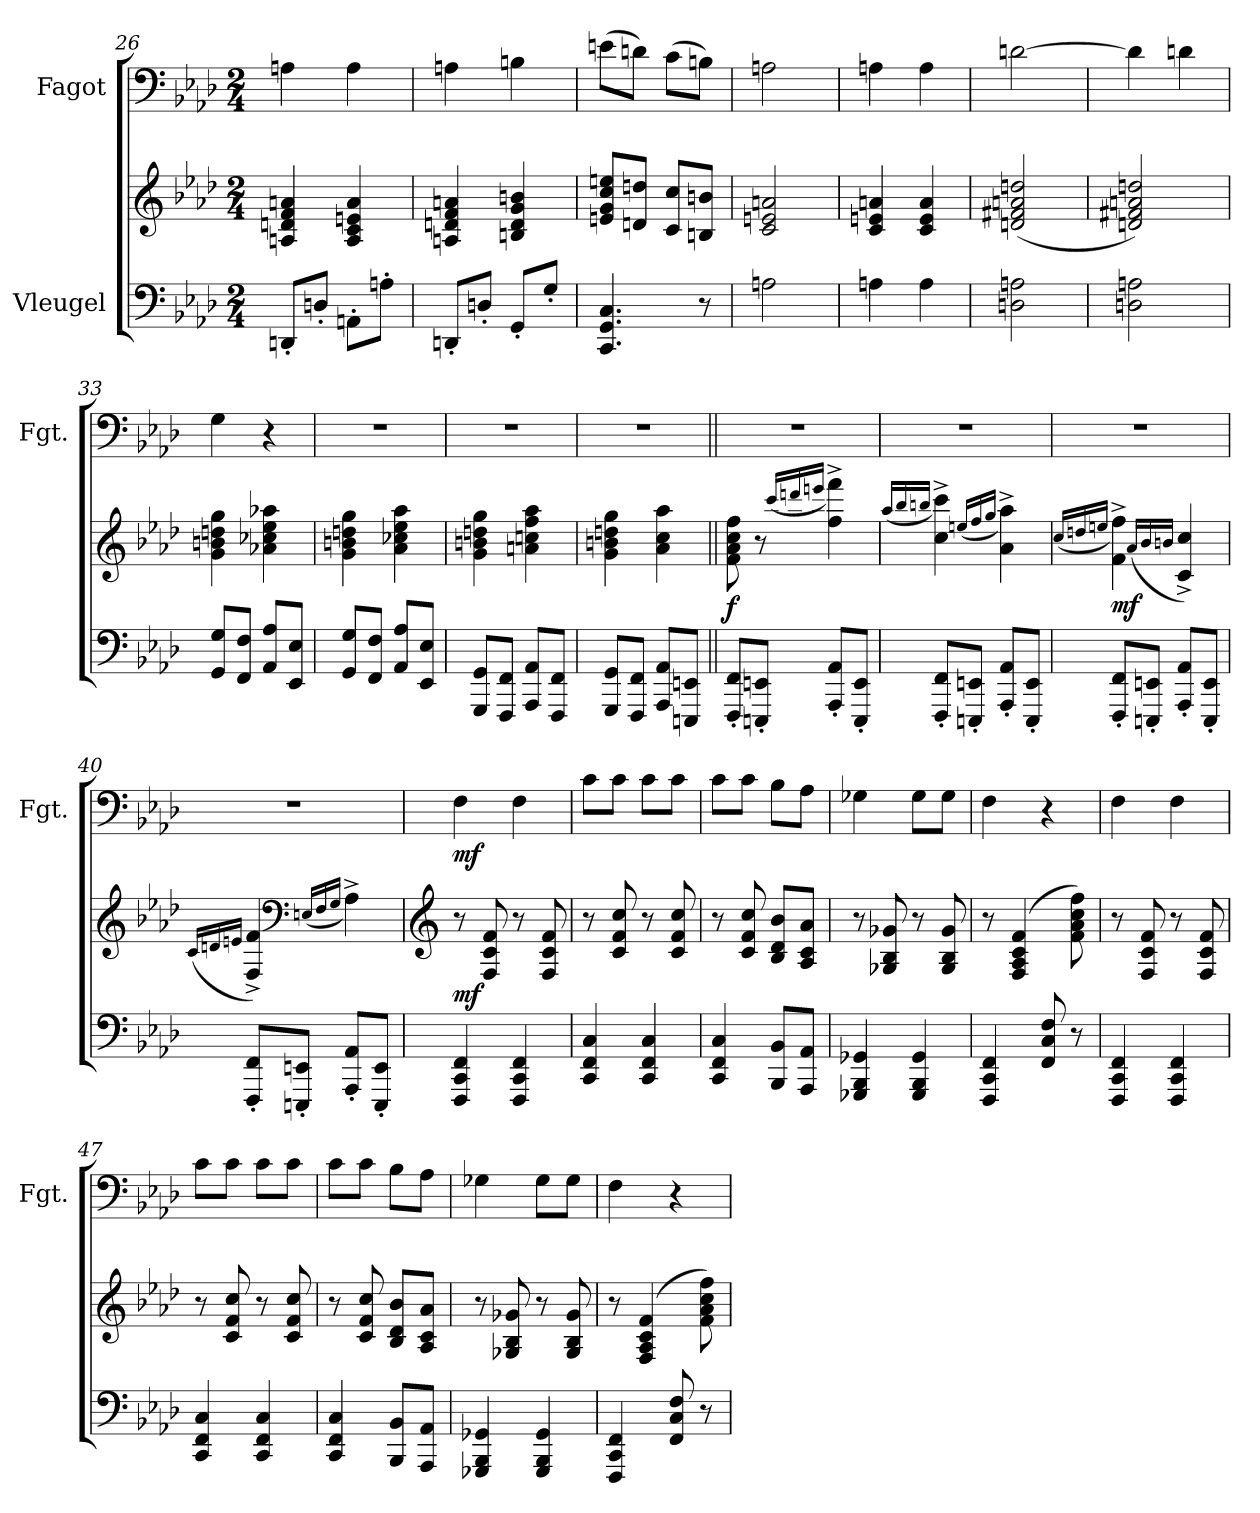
**kern	**kern	**dynam	**kern	**dynam
*part2	*part2	*part2	*part1	*part1
*staff3	*staff2	*staff2/3	*staff1	*staff1
*I"Vleugel	*	*	*I"Fagot	*
*	*	*	*I'Fgt.	*
*clefF4	*clefG2	*	*clefF4	*
*k[b-e-a-d-]	*k[b-e-a-d-]	*	*k[b-e-a-d-]	*
*M2/4	*M2/4	*	*M2/4	*
=26	=26	=26	=26	=26
8DDn'/L	4An/ 4dn/ 4f/ 4an/	.	4An\	.
8Dn'/J	.	.	.	.
8AAn'\L	4A/ 4c/ 4en/ 4a/	.	4A\	.
8An'\J	.	.	.	.
=27	=27	=27	=27	=27
8DDn'/L	4An/ 4dn/ 4f/ 4an/	.	4An\	.
8Dn'/J	.	.	.	.
8GG'/L	4Bn/ 4d/ 4g/ 4bn/	.	4Bn\	.
8G'/J	.	.	.	.
!!LO:LB:g=z
=28	=28	=28	=28	=28
4.CC/ 4.GG/ 4.C/	8en/ 8g/ 8cc/ 8een/L	.	(8en\L	.
.	8dn/ 8ddn/J	.	8dn\J)	.
.	8c/ 8cc/L	.	(8c\L	.
8r	8Bn/ 8bn/J	.	8Bn\J)	.
=29	=29	=29	=29	=29
2An\	2c/ 2en/ 2an/	.	2An\	.
=30	=30	=30	=30	=30
4An\	4c/ 4en/ 4an/	.	4An\	.
4A\	4c/ 4e/ 4a/	.	4A\	.
=31	=31	=31	=31	=31
2Dn\ 2An\	(2dn/ 2f#X/ 2an/ 2ddn/	.	[2dn\	.
=32	=32	=32	=32	=32
2Dn\ 2An\	2dn/ 2f#X/ 2an/ 2ddn/)	.	4d\]	.
.	.	.	4dn\	.
=33	=33	=33	=33	=33
8GG/ 8G/L	4g\ 4bn\ 4ddn\ 4gg\	.	4G\	.
8FF/ 8F/J	.	.	.	.
8AA-/ 8A-/L	4a-X\ 4cc-X\ 4ee-\ 4aa-X\	.	4r	.
8EE-/ 8E-/J	.	.	.	.
=34	=34	=34	=34	=34
8GG/ 8G/L	4g\ 4bn\ 4ddn\ 4gg\	.	2r	.
8FF/ 8F/J	.	.	.	.
8AA-/ 8A-/L	4a-\ 4cc-X\ 4ee-\ 4aa-\	.	.	.
8EE-/ 8E-/J	.	.	.	.
=35	=35	=35	=35	=35
8GGG/ 8GG/L	4g\ 4bn\ 4ddn\ 4gg\	.	2r	.
8FFF/ 8FF/J	.	.	.	.
8AAA-/ 8AA-/L	4an\ 4ccn\ 4ff\ 4aa-\	.	.	.
8FFF/ 8FF/J	.	.	.	.
!!LO:PB:g=z
=36	=36	=36	=36	=36
8GGG/ 8GG/L	4g\ 4bn\ 4ddn\ 4gg\	.	2r	.
8FFF/ 8FF/J	.	.	.	.
8AAA-/ 8AA-/L	4a-\ 4cc\ 4aa-\	.	.	.
8EEEn/ 8EEn/J	.	.	.	.
=37||	=37||	=37||	=37||	=37||
!	!	!LO:DY:b	!	!
8FFF/' 8FF/'L	8f\ 8a-\ 8cc\ 8ff\	f	2r	.
8EEEn/' 8EEn/'J	8r	.	.	.
.	(16qccc/LL	.	.	.
.	16qdddn/	.	.	.
.	16qeeen/JJ	.	.	.
8AAA-/' 8AA-/'L	4ff\^ 4fff\^)	.	.	.
8EEE/' 8EE/'J	.	.	.	.
=38	=38	=38	=38	=38
.	(16qaa-/LL	.	.	.
.	16qbb-/	.	.	.
.	16qbbn/JJ	.	.	.
8FFF/' 8FF/'L	4cc\^ 4ccc\^)	.	2r	.
8EEEn/' 8EEn/'J	.	.	.	.
.	(16qeen/LL	.	.	.
.	16qff/	.	.	.
.	16qgg/JJ	.	.	.
8AAA-/' 8AA-/'L	4a-\^ 4aa-\^)	.	.	.
8EEE/' 8EE/'J	.	.	.	.
=39	=39	=39	=39	=39
.	(16qcc/LL	.	.	.
.	16qddn/	.	.	.
.	16qeen/JJ	.	.	.
!	!	!LO:DY:b	!	!
8FFF/' 8FF/'L	4f\^ 4ff\^)	mf	2r	.
8EEEn/' 8EEn/'J	.	.	.	.
.	(16qa-/LL	.	.	.
.	16qb-/	.	.	.
.	16qbn/JJ	.	.	.
8AAA-/' 8AA-/'L	4c/^ 4cc/^)	.	.	.
8EEE/' 8EE/'J	.	.	.	.
!!LO:LB:g=z
=40	=40	=40	=40	=40
.	(16qc/LL	.	.	.
.	16qdn/	.	.	.
.	16qen/JJ	.	.	.
8FFF/' 8FF/'L	4F/^ 4f/^)	.	2r	.
8EEEn/' 8EEn/'J	.	.	.	.
*	*clefF4	*	*	*
.	(16qEn/LL	.	.	.
.	16qF/	.	.	.
.	16qG/JJ	.	.	.
8AAA-/' 8AA-/'L	4A-^\)	.	.	.
8EEE/' 8EE/'J	.	.	.	.
=41	=41	=41	=41	=41
*	*clefG2	*	*	*
!	!	!LO:DY:b	!	!LO:DY:b
4FFF/ 4CC/ 4FF/	8r	mf	4F\	mf
.	8F/ 8c/ 8f/	.	.	.
4FFF/ 4CC/ 4FF/	8r	.	4F\	.
.	8F/ 8c/ 8f/	.	.	.
=42	=42	=42	=42	=42
4CC/ 4FF/ 4C/	8r	.	8c\L	.
.	8c/ 8f/ 8cc/	.	8c\J	.
4CC/ 4FF/ 4C/	8r	.	8c\L	.
.	8c/ 8f/ 8cc/	.	8c\J	.
=43	=43	=43	=43	=43
4CC/ 4FF/ 4C/	8r	.	8c\L	.
.	8c/ 8f/ 8cc/	.	8c\J	.
8BBB-/ 8BB-/L	8B-/ 8d-/ 8b-/L	.	8B-\L	.
8AAA-/ 8AA-/J	8A-/ 8c/ 8a-/J	.	8A-\J	.
=44	=44	=44	=44	=44
4GGG-X/ 4BBB-/ 4GG-X/	8r	.	4G-X\	.
.	8G-X/ 8B-/ 8g-X/	.	.	.
4GGG-/ 4BBB-/ 4GG-/	8r	.	8G-\L	.
.	8G-/ 8B-/ 8g-/	.	8G-\J	.
!!LO:LB:g=z
=45	=45	=45	=45	=45
4FFF/ 4CC/ 4FF/	8r	.	4F\	.
.	(4F/ 4A-/ 4c/ 4f/	.	.	.
8FF/ 8C/ 8F/	.	.	4r	.
8r	8f\ 8a-\ 8cc\ 8ff\)	.	.	.
=46	=46	=46	=46	=46
4FFF/ 4CC/ 4FF/	8r	.	4F\	.
.	8F/ 8c/ 8f/	.	.	.
4FFF/ 4CC/ 4FF/	8r	.	4F\	.
.	8F/ 8c/ 8f/	.	.	.
=47	=47	=47	=47	=47
4CC/ 4FF/ 4C/	8r	.	8c\L	.
.	8c/ 8f/ 8cc/	.	8c\J	.
4CC/ 4FF/ 4C/	8r	.	8c\L	.
.	8c/ 8f/ 8cc/	.	8c\J	.
=48	=48	=48	=48	=48
4CC/ 4FF/ 4C/	8r	.	8c\L	.
.	8c/ 8f/ 8cc/	.	8c\J	.
8BBB-/ 8BB-/L	8B-/ 8d-/ 8b-/L	.	8B-\L	.
8AAA-/ 8AA-/J	8A-/ 8c/ 8a-/J	.	8A-\J	.
=49	=49	=49	=49	=49
4GGG-X/ 4BBB-/ 4GG-X/	8r	.	4G-X\	.
.	8G-X/ 8B-/ 8g-X/	.	.	.
4GGG-/ 4BBB-/ 4GG-/	8r	.	8G-\L	.
.	8G-/ 8B-/ 8g-/	.	8G-\J	.
=50	=50	=50	=50	=50
4FFF/ 4CC/ 4FF/	8r	.	4F\	.
.	(4F/ 4A-/ 4c/ 4f/	.	.	.
8FF/ 8C/ 8F/	.	.	4r	.
8r	8f\ 8a-\ 8cc\ 8ff\)	.	.	.
=	=	=	=	=
*-	*-	*-	*-	*-
